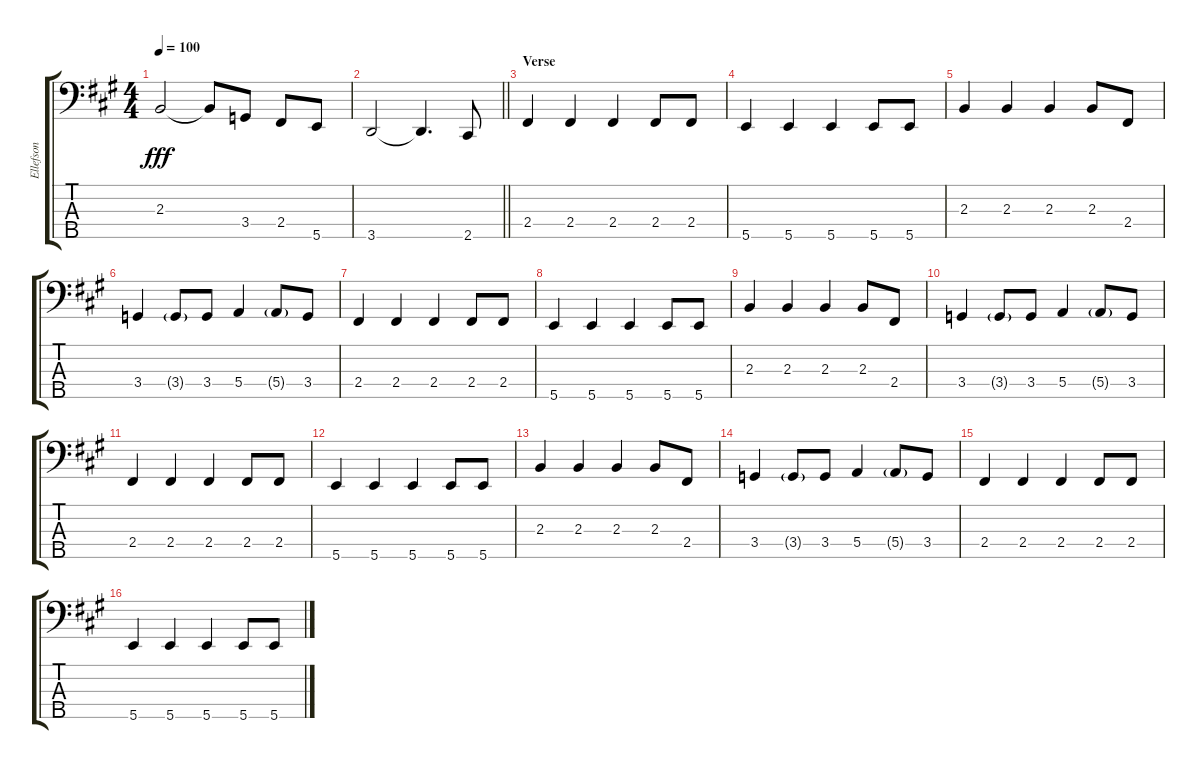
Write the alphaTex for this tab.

\track ("Ellefson" "Ellefson") {instrument electricbasspick}
\staff {score tabs}
\tuning (G2 D2 A1 E1 B0) {hide}
\ts (4 4)
\tempo 100
\clef f4
\ks a
2.3.2{dy fff} 2.3{t}.8 3.4.8 2.4.8 5.5.8 |
\barLineRight lightlight
3.5.2 3.5{t}.4{d} 2.5.8 |
\section ("" "Verse")
2.4.4 2.4.4 2.4.4 2.4.8 2.4.8 |
5.5.4 5.5.4 5.5.4 5.5.8 5.5.8 |
2.3.4 2.3.4 2.3.4 2.3.8 2.4.8 |
3.4.4 3.4{g}.8 3.4.8 5.4.4 5.4{g}.8 3.4.8 |
2.4.4 2.4.4 2.4.4 2.4.8 2.4.8 |
5.5.4 5.5.4 5.5.4 5.5.8 5.5.8 |
2.3.4 2.3.4 2.3.4 2.3.8 2.4.8 |
3.4.4 3.4{g}.8 3.4.8 5.4.4 5.4{g}.8 3.4.8 |
2.4.4 2.4.4 2.4.4 2.4.8 2.4.8 |
5.5.4 5.5.4 5.5.4 5.5.8 5.5.8 |
2.3.4 2.3.4 2.3.4 2.3.8 2.4.8 |
3.4.4 3.4{g}.8 3.4.8 5.4.4 5.4{g}.8 3.4.8 |
2.4.4 2.4.4 2.4.4 2.4.8 2.4.8 |
5.5.4 5.5.4 5.5.4 5.5.8 5.5.8
